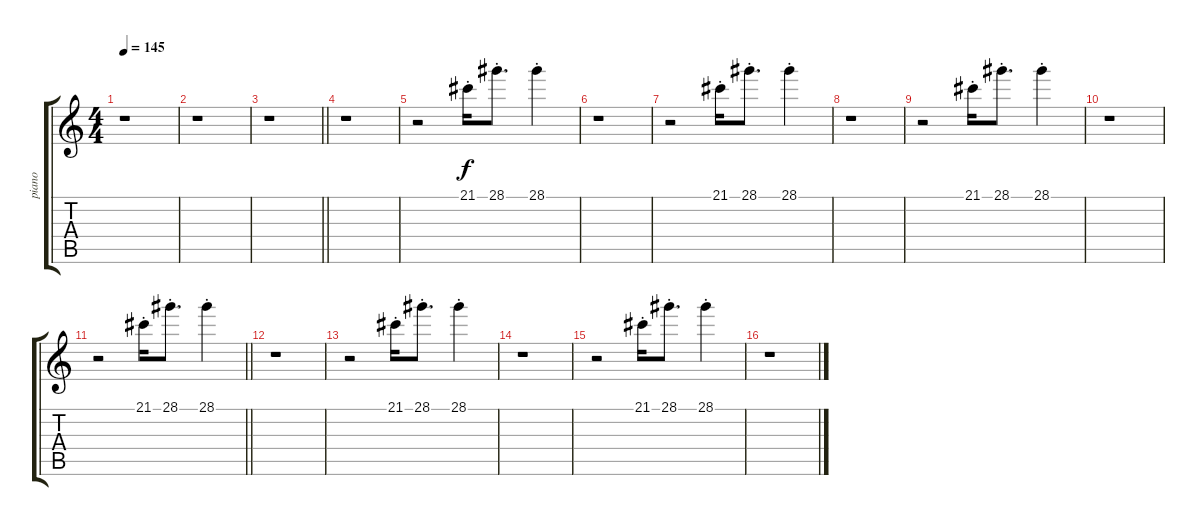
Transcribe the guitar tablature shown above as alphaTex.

\track ("piano" "piano") {instrument brightacousticpiano}
\staff {score tabs}
\tuning (E4 B3 G3 D3 A2 E2) {hide}
\ts (4 4)
\tempo 145
\clef g2
\ks c
r.1{dy f} |
r.1 |
\barLineRight lightlight
r.1 |
r.1 |
r.2 21.1{st}.16 28.1{st}.8{d} 28.1{st}.4 |
r.1 |
r.2 21.1{st}.16 28.1{st}.8{d} 28.1{st}.4 |
r.1 |
r.2 21.1{st}.16 28.1{st}.8{d} 28.1{st}.4 |
r.1 |
\barLineRight lightlight
r.2 21.1{st}.16 28.1{st}.8{d} 28.1{st}.4 |
r.1 |
r.2 21.1{st}.16 28.1{st}.8{d} 28.1{st}.4 |
r.1 |
r.2 21.1{st}.16 28.1{st}.8{d} 28.1{st}.4 |
r.1
